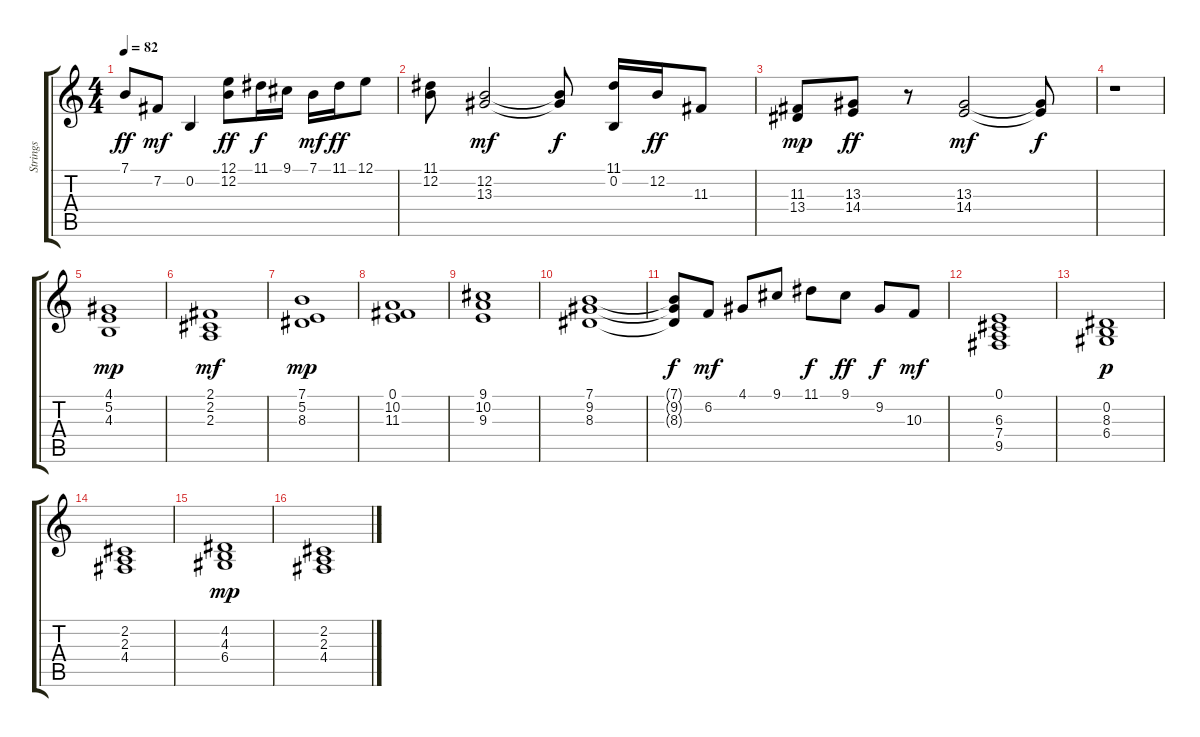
\track ("Strings" "Strings") {instrument stringensemble1}
\staff {score tabs}
\tuning (E4 B3 G3 D3 A2 E2) {hide}
\ts (4 4)
\tempo 82
\clef g2
\ks c
7.1.8{dy ff} 7.2.8{dy mf} 0.2.4 (12.1 12.2).8{dy ff} 11.1.16{dy f} 9.1.16 7.1.16{dy mf} 11.1.16{dy ff} 12.1.8 |
(11.1 12.2).8 (12.2 13.3).2{dy mf} (12.2{t} 13.3{t}).8{dy f} (11.1 0.2).16 12.2.16{dy ff} 11.3.8 |
(11.3 13.4).8{dy mp} (13.3 14.4).8{dy ff} r.8 (13.3 14.4).2{dy mf} (13.3{t} 14.4{t}).8{dy f} |
r.1 |
(4.1 5.2 4.3).1{dy mp} |
(2.1 2.2 2.3).1{dy mf} |
(7.1 5.2 8.3).1{dy mp} |
(0.1 10.2 11.3).1 |
(9.1 10.2 9.3).1 |
(7.1 9.2 8.3).1 |
(7.1{t} 9.2{t} 8.3{t}).8{dy f} 6.2.8{dy mf} 4.1.8 9.1.8 11.1.8{dy f} 9.1.8{dy ff} 9.2.8{dy f} 10.3.8{dy mf} |
(0.1 6.3 7.4 9.5).1 |
(0.2 8.3 6.4).1{dy p} |
(2.2 2.3 4.4).1 |
(4.2 4.3 6.4).1{dy mp} |
(2.2 2.3 4.4).1
